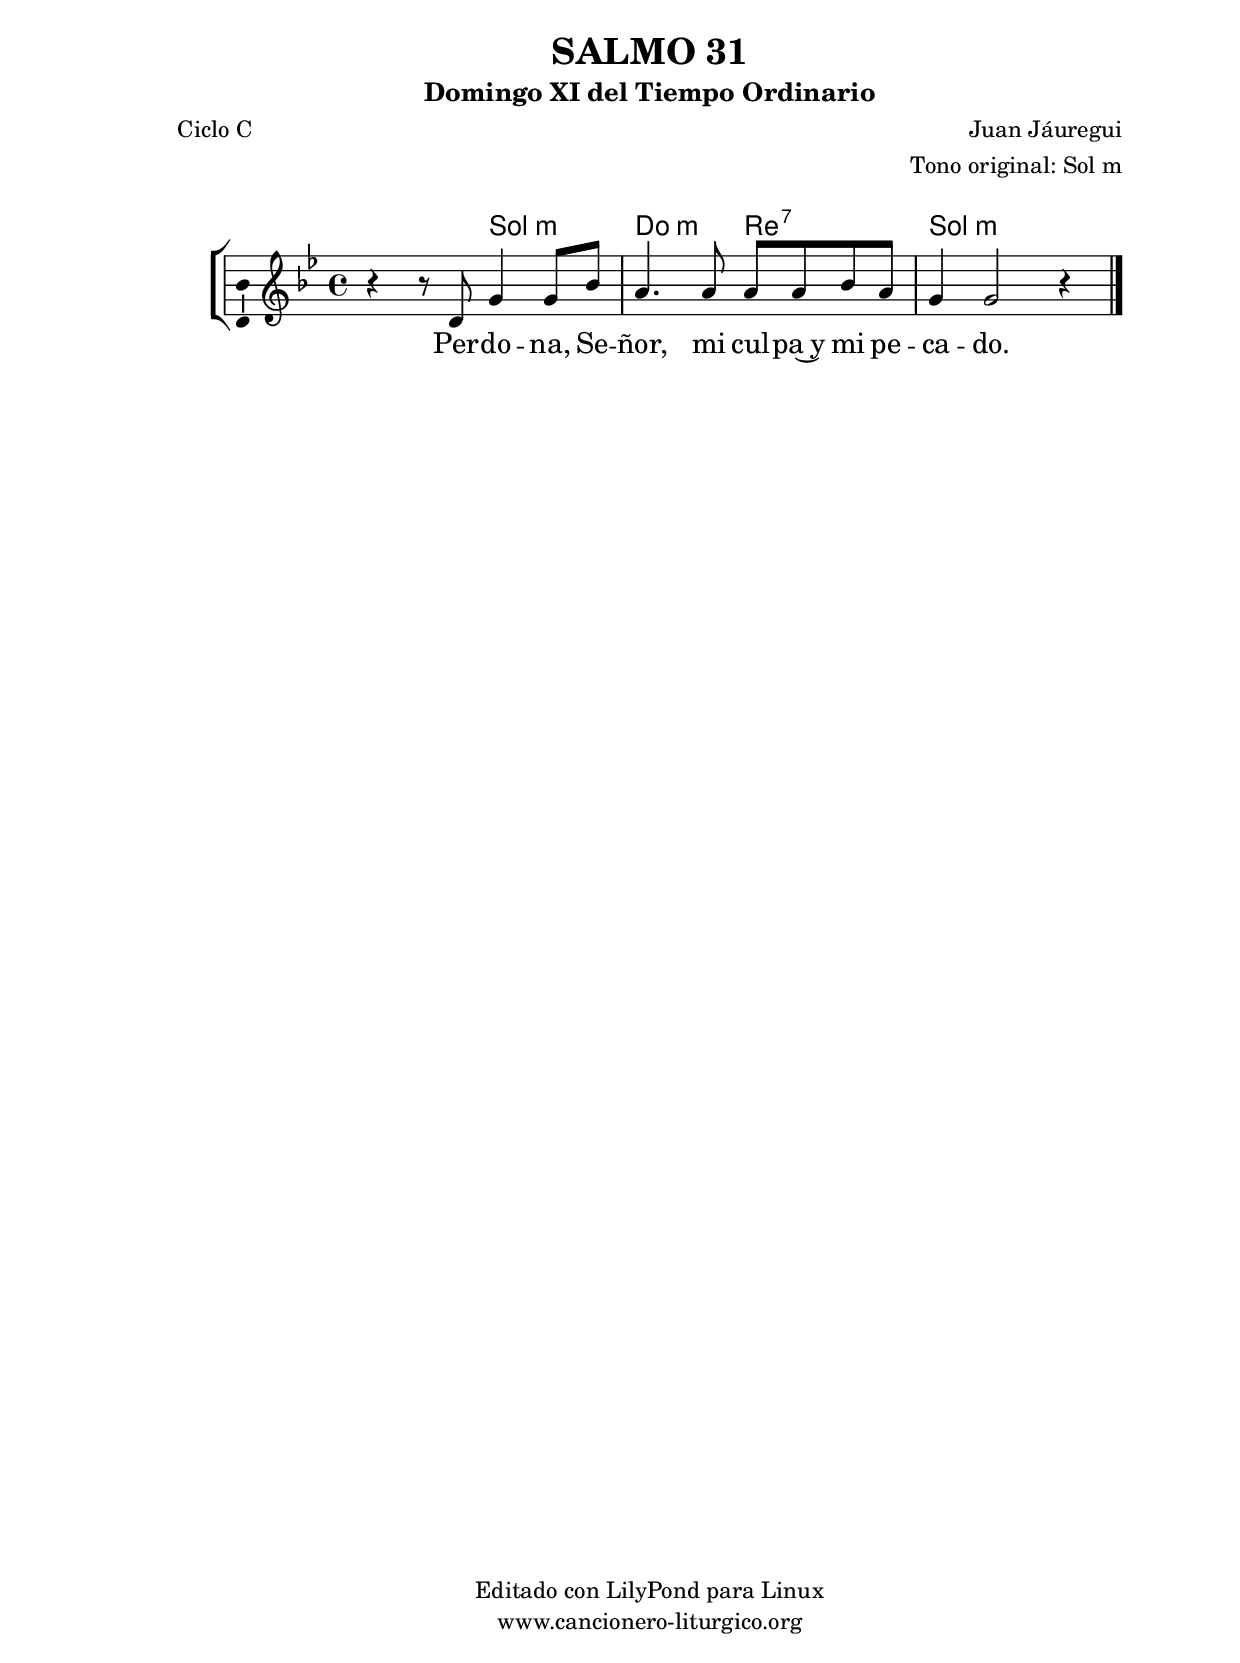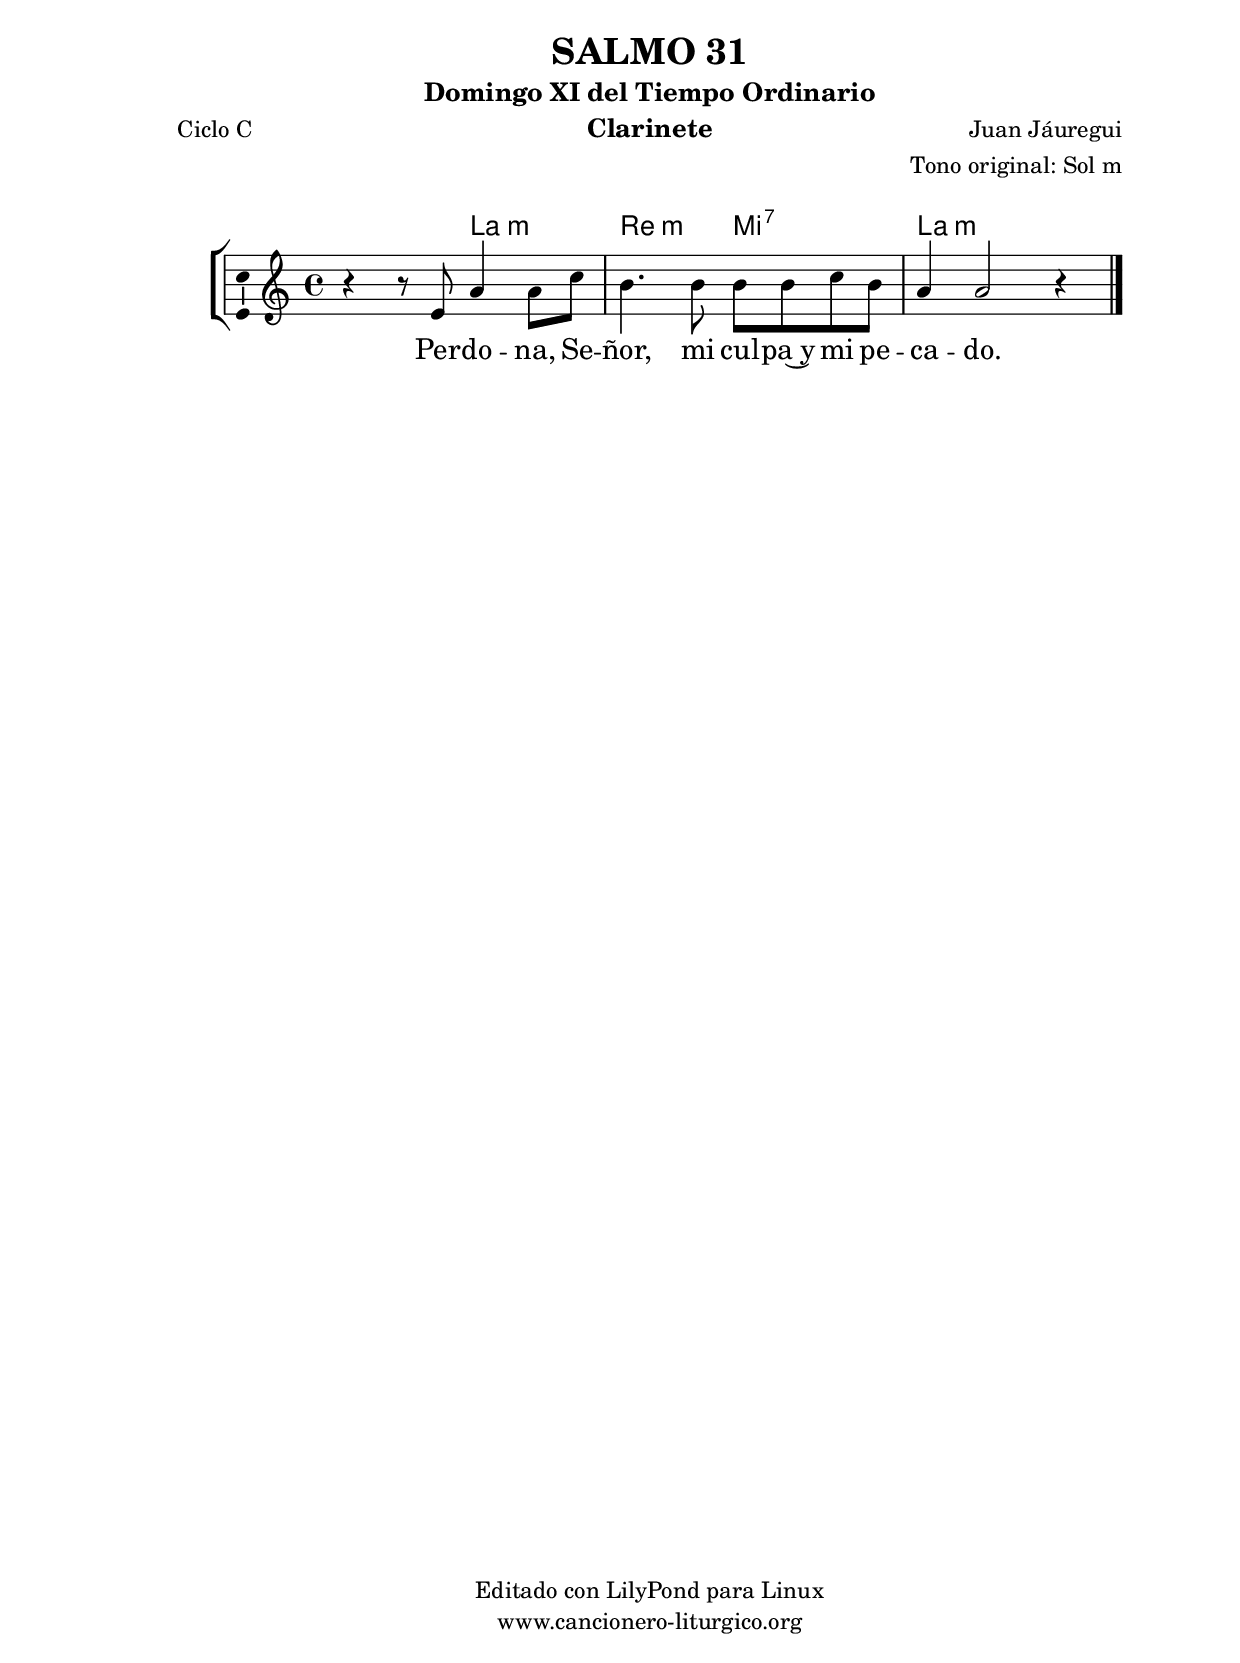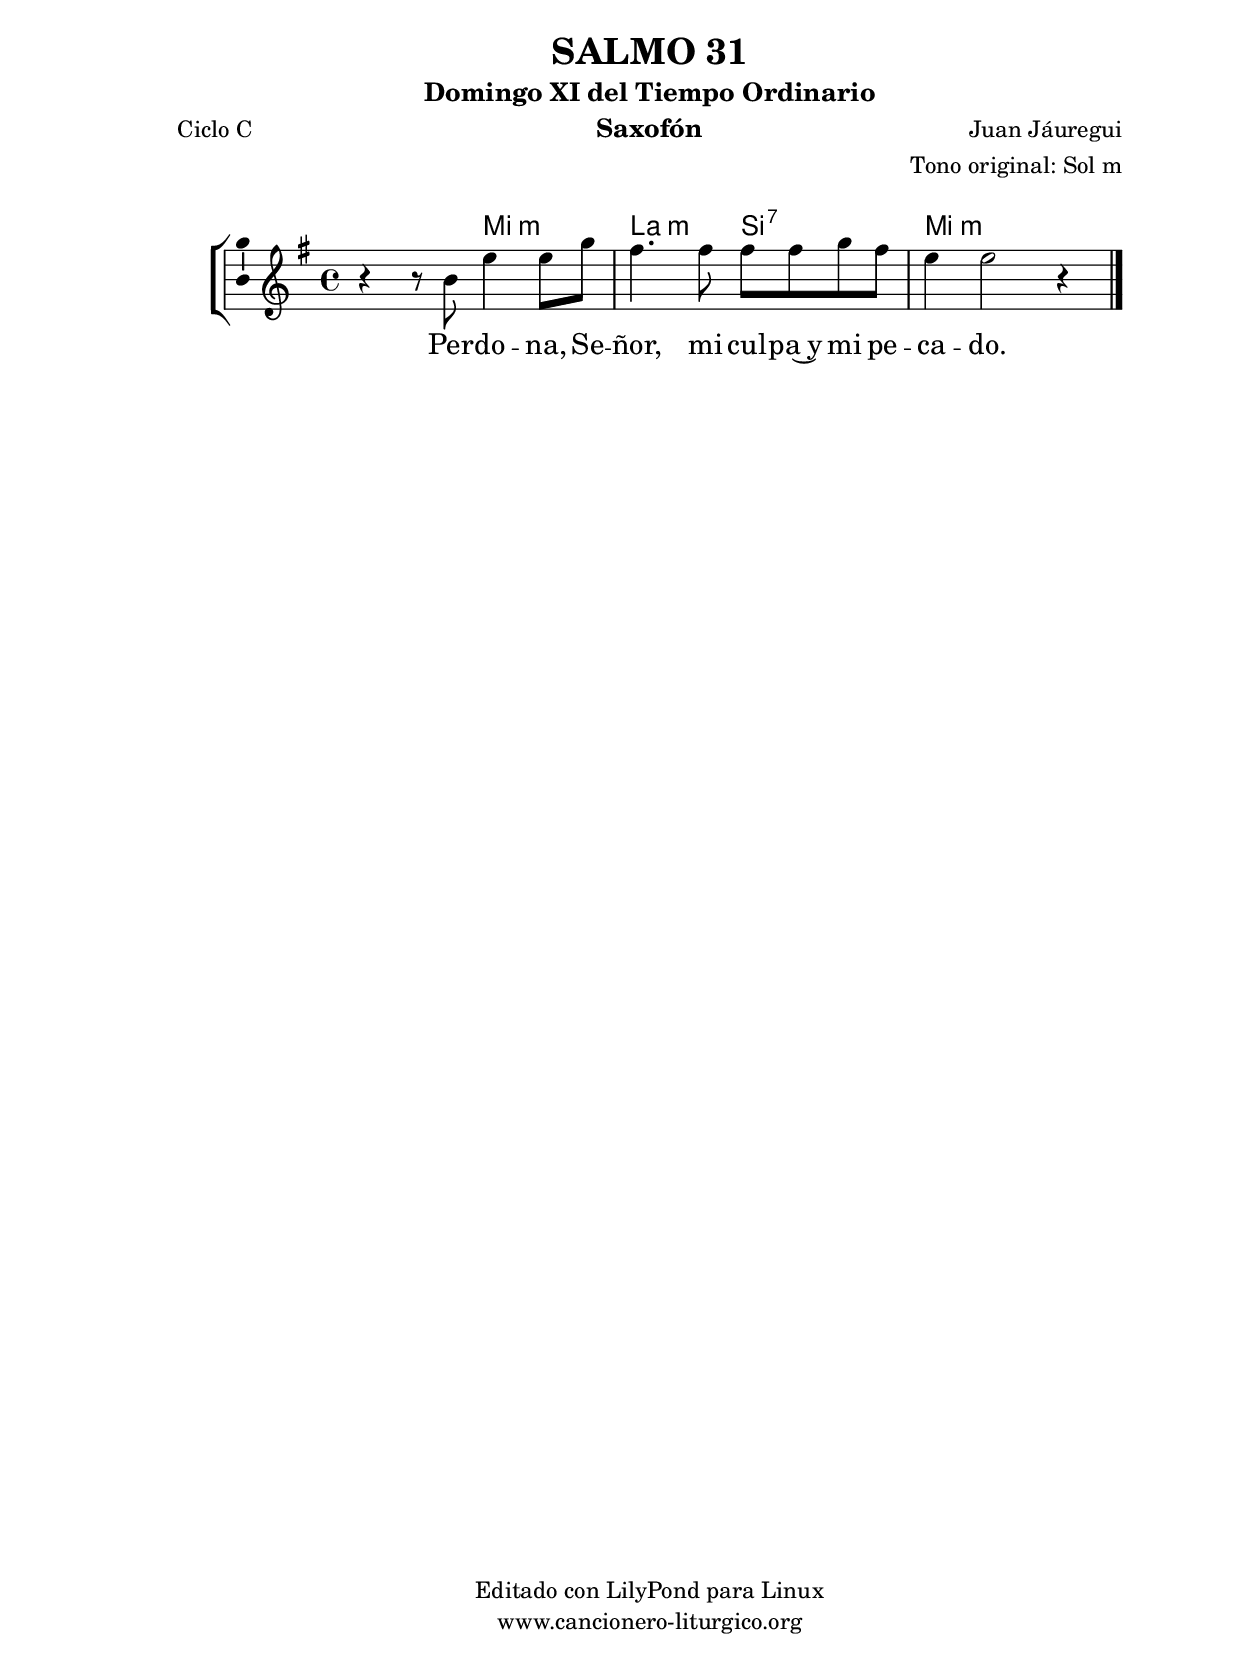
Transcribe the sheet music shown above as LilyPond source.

%
%para convertir .midi en .wav:
%timidity filename.midi -Ow -o finename.wav
%
%
%Para convertir de .wav a .mp3:
%lame -h -m j filename.wav
%
%
%para escuchar el midi:
%timidity nombrefichero.midi
%


%versión de lilypond para la que se ha escrito esta partitura:
\version "2.16.0"

	%Tamaño papel
	#(set-default-paper-size "a4")
	%Tamaño partitura
	#(set-global-staff-size 20)
	%No responde al pulsar sobre una nota
	#(ly:set-option 'point-and-click #f)

%parámetros del encabezamiento:
\header {
	title = "SALMO 31"
	subtitle = "Domingo XI del Tiempo Ordinario"
	composer = "Juan Jáuregui"
	poet = "Ciclo C"
	meter = ""
	arranger = "Tono original: Sol m"
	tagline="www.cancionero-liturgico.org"
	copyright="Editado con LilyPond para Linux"
	}

%parámetros asociados al papel:
\paper  {
	oddHeaderMarkup = \markup {\fill-line { \on-the-fly #not-first-page \fromproperty #'header:title \on-the-fly #not-first-page \fromproperty #'header:composer }}
	evenHeaderMarkup = \markup {\fill-line { \fromproperty #'header:composer \fromproperty #'header:title }}
	#(set-paper-size "a4")
	print-page-number = ##f
	first-page-number = 1
	print-first-page-number = ##f
%	head-separation = 3.0 \cm
	top-margin = 2.0 \cm
	bottom-margin = 0.5\cm
%%%	bottom-margin = -1.0\cm
	left-margin = 3.0 \cm
	line-width = 16.0 \cm 
	indent = 8\mm
	interscoreline = 2.\mm
	between-system-space = 15\mm
%	para que las partituras no llenen la hoja:
	ragged-bottom = ##t
%	idem para la última hoja:
	ragged-last-bottom = ##f
%	para que las partituras llenen el ancho del papel:
	ragged-last = ##f
	after-title-space = 2.5 \cm
%page-count=1
%system-count=8

	%Flexible Vertical Spacing
%	markup-markup-spacing =
%	#'((basic-distance . 15) (minimum-distance . 15) (padding . 3))
	markup-system-spacing =
	#'((basic-distance . 15) (minimum-distance . 15) (padding . 3))
	system-system-spacing =
	#'((basic-distance . 15) (minimum-distance . 15) (padding . 3))
	score-system-spacing =
	#'((basic-distance . 15) (minimum-distance . 15) (padding . 5))
%	top-system-spacing = % header
%	#'((basic-distance . 8) (minimum-distance . 0) (padding . 3))
%	top-markup-spacing =
%	#'((basic-distance . 20) (minimum-distance . 20) (padding . 3))
	last-bottom-spacing = % footer
	#'((basic-distance . 5) (minimum-distance . 5) (padding . 3))
%	score-markup-spacing =
%	#'((basic-distance . 16) (minimum-distance . 13) (padding . 3))

	}


%parámetros que afectan a toda la partitura:
global =  {
	%clave de sol (G):
	\clef G
	%armadura:
%	\transpose f a
	\key g \minor
	\tempo 4=75
	\set Score.tempoHideNote = ##t
	}


acordes = {
	\italianChords
	\chordmode {
%	\transpose f a
{

s2
g2:m c:m d:7 g:m
s2

	}
	}
}

melodia = 
%	\transpose f a
{
	\relative c'{
	\time 4/4

r4 r8 d8 g4 g8 bes
a4. a8 a a bes a
g4 g2 r4

	\bar "|."
	}
	}


texto = \lyricmode {
Per -- do -- na, Se -- ñor, mi cul -- pa~y mi pe -- ca -- do.
	}


acordesStaff = \context ChordNames = acordesStaff <<
	\set chordChanges = ##t
	\acordes
	>>


vozStaff = \context Voice = vozStaff
\with {\consists "Ambitus_engraver"}
<<
%	\set Staff.instrumentName = ""
%	\set Staff.shortInstrumentName = ""
%	\set Staff.midiInstrument = #"clarinet"
%	\set Staff.midiInstrument = #"cello"
%	\set Staff.midiInstrument = #"flute"
	\set Staff.midiInstrument = #"electric guitar (jazz)"
%	\set Staff.midiInstrument = #"english horn"
%	\set Staff.midiInstrument = #"violin"
%	\set Staff.midiInstrument = #"glockenspiel"
	\set Staff.midiMinimumVolume = #0.7
	\set Staff.midiMaximumVolume = #0.9
	\global
	\melodia
	>>


textoStaff = \context Lyrics = textoStaff <<
	\lyricsto vozStaff \texto
	>>

\book {
	\score {
		\context ChoirStaff {
			\override StaffGroup.SystemStartBracket #'collapse-height = #1
			\override Score.SystemStartBar #'collapse-height = #1
			<<
			\acordesStaff
			\vozStaff
			\textoStaff
			>>
			}
		\layout {
	    		\context {
				\Lyrics
				\override LyricText #'font-size = #2
				}
	   		 \context {
				\Score
				%fontSize = #3
				\override StaffSymbol #'staff-space = #(magstep +3)
				%\override Beam #'thickness = #0.55
				%\override SpacingSpanner #'spacing-increment = #1.0
				%\override Slur #'height-limit = #1.5
				}
			}
		}
	\score {
		\unfoldRepeats
		\context ChoirStaff {
			<<
			\acordesStaff
			\vozStaff
			>>
			}
		\midi {
	  		\context {
	  			\Score
				tempoWholesPerMinute = #(ly:make-moment 70 4)
				}
			}
		}
	}

%Partitura para clarinete
#(define output-suffix "C")
\book {
	\header{
		instrument = "Clarinete"
		}
	\score {
		\context ChoirStaff {
			\override StaffGroup.SystemStartBracket #'collapse-height = #1
			\override Score.SystemStartBar #'collapse-height = #1
\transpose c d
			<<
			\acordesStaff
			\vozStaff
			\textoStaff
			>>
			}
		\layout {
	    		\context {
				\Lyrics
				\override LyricText #'font-size = #2
				}
	   		 \context {
				\Score
				%fontSize = #3
				\override StaffSymbol #'staff-space = #(magstep +3)
				%\override Beam #'thickness = #0.55
				%\override SpacingSpanner #'spacing-increment = #1.0
				%\override Slur #'height-limit = #1.5
				}
			}
		}
	}

%Partitura para saxofón
#(define output-suffix "S")
\book {
	\header{
		instrument = "Saxofón"
		}
	\score {
		\context ChoirStaff {
			\override StaffGroup.SystemStartBracket #'collapse-height = #1
			\override Score.SystemStartBar #'collapse-height = #1
\transpose c a
			<<
			\acordesStaff
			\vozStaff
			\textoStaff
			>>
			}
		\layout {
	    		\context {
				\Lyrics
				\override LyricText #'font-size = #2
				}
	   		 \context {
				\Score
				%fontSize = #3
				\override StaffSymbol #'staff-space = #(magstep +3)
				%\override Beam #'thickness = #0.55
				%\override SpacingSpanner #'spacing-increment = #1.0
				%\override Slur #'height-limit = #1.5
				}
			}
		}
	}

